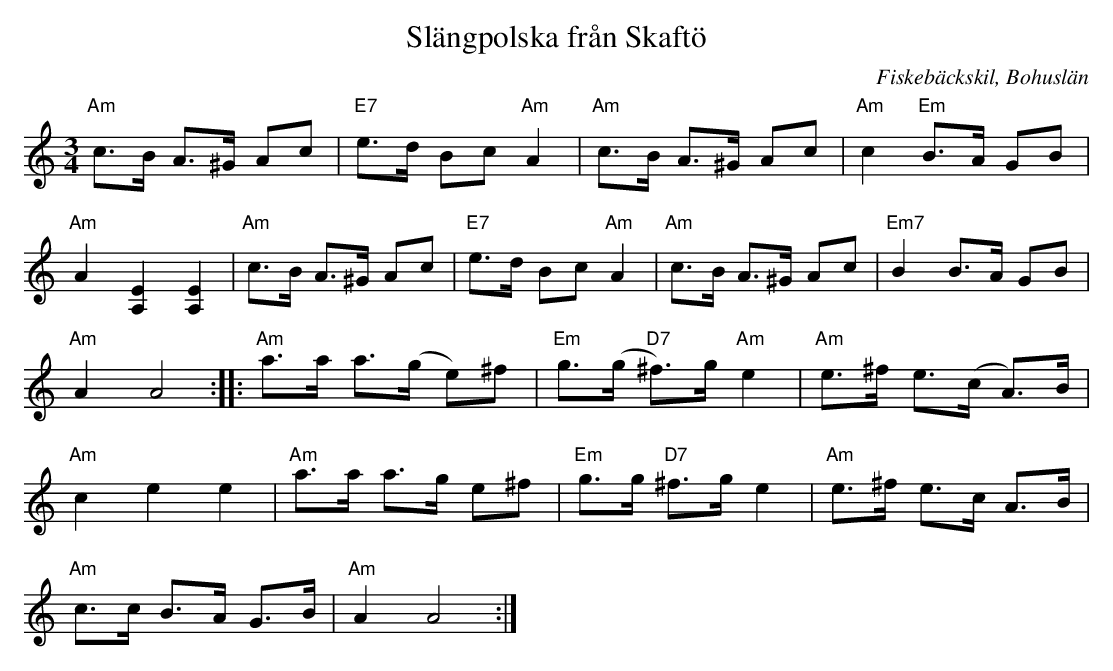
X:1
T:Slängpolska från Skaftö
O:Fiskebäckskil, Bohuslän
M:3/4
L:1/8
K:Am
"Am" c>B A>^G Ac |"E7" e>d Bc"Am" A2 |"Am" c>B A>^G Ac |"Am" c2"Em" B>A GB |
"Am" A2 [A,E]2 [A,E]2 |$"Am" c>B A>^G Ac |"E7" e>d Bc"Am" A2 |"Am" c>B A>^G Ac |"Em7" B2 B>A GB |
"Am" A2 A4 ::$"Am" a>a ta>(g e)^f |"Em" g>(g"D7" ^f>)g"Am" e2 |"Am" e>^f e>(c A>)B |
"Am" c2 e2 e2 |$"Am" a>a ta>g e^f |"Em" g>g"D7" ^f>g e2 |"Am" e>^f e>c A>B |
"Am" c>c B>A G>B |"Am" A2 A4 :|
